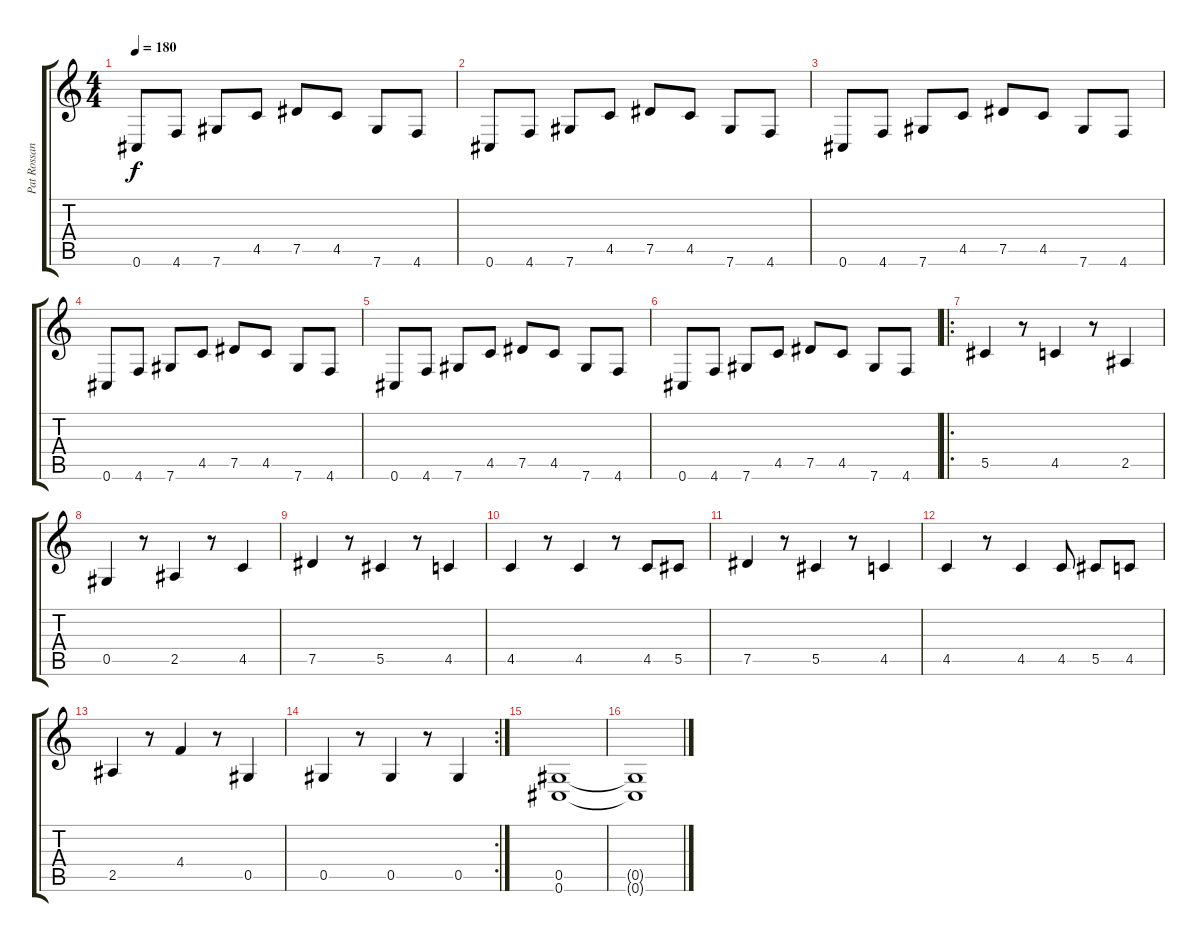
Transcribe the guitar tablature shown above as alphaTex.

\track ("Pat Rossano" "Pat Rossan") {instrument distortionguitar}
\staff {score tabs}
\tuning (Eb4 Bb3 Gb3 Db3 Ab2 Db2) {hide}
\ts (4 4)
\tempo 180
\clef g2
\ks c
0.6.8{dy f} 4.6.8 7.6.8 4.5.8 7.5.8 4.5.8 7.6.8 4.6.8 |
0.6.8 4.6.8 7.6.8 4.5.8 7.5.8 4.5.8 7.6.8 4.6.8 |
0.6.8 4.6.8 7.6.8 4.5.8 7.5.8 4.5.8 7.6.8 4.6.8 |
0.6.8 4.6.8 7.6.8 4.5.8 7.5.8 4.5.8 7.6.8 4.6.8 |
0.6.8 4.6.8 7.6.8 4.5.8 7.5.8 4.5.8 7.6.8 4.6.8 |
0.6.8 4.6.8 7.6.8 4.5.8 7.5.8 4.5.8 7.6.8 4.6.8 |
\ro
5.5.4 r.8 4.5.4 r.8 2.5.4 |
0.5.4 r.8 2.5.4 r.8 4.5.4 |
7.5.4 r.8 5.5.4 r.8 4.5.4 |
4.5.4 r.8 4.5.4 r.8 4.5.8 5.5.8 |
7.5.4 r.8 5.5.4 r.8 4.5.4 |
4.5.4 r.8 4.5.4 4.5.8 5.5.8 4.5.8 |
2.5.4 r.8 4.4.4 r.8 0.5.4 |
\rc 2
0.5.4 r.8 0.5.4 r.8 0.5.4 |
(0.5 0.6).1 |
(0.5{t} 0.6{t}).1
